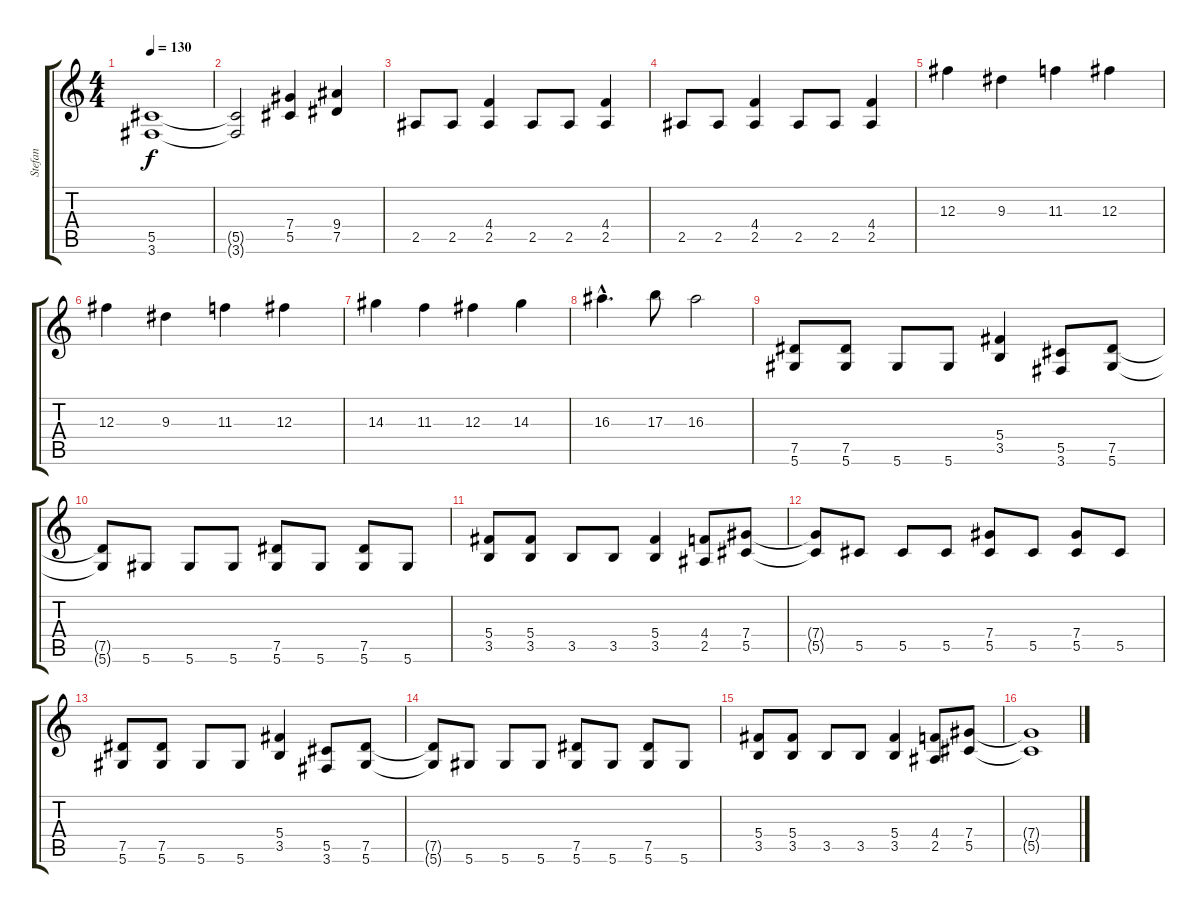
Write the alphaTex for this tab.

\track ("Stefan" "Stefan") {instrument distortionguitar}
\staff {score tabs}
\tuning (Eb4 Bb3 Gb3 Db3 Ab2 Eb2) {hide}
\ts (4 4)
\tempo 130
\clef g2
\ks c
(5.5 3.6).1{dy f} |
(5.5{t} 3.6{t}).2 (7.4 5.5).4 (9.4 7.5).4 |
2.5.8 2.5.8 (4.4 2.5).4 2.5.8 2.5.8 (4.4 2.5).4 |
2.5.8 2.5.8 (4.4 2.5).4 2.5.8 2.5.8 (4.4 2.5).4 |
12.3.4 9.3.4 11.3.4 12.3.4 |
12.3.4 9.3.4 11.3.4 12.3.4 |
14.3.4 11.3.4 12.3.4 14.3.4 |
16.3{hac}.4{d} 17.3.8 16.3.2 |
(7.5 5.6).8 (7.5 5.6).8 5.6.8 5.6.8 (5.4 3.5).4 (5.5 3.6).8 (7.5 5.6).8 |
(7.5{t} 5.6{t}).8 5.6.8 5.6.8 5.6.8 (7.5 5.6).8 5.6.8 (7.5 5.6).8 5.6.8 |
(5.4 3.5).8 (5.4 3.5).8 3.5.8 3.5.8 (5.4 3.5).4 (4.4 2.5).8 (7.4 5.5).8 |
(7.4{t} 5.5{t}).8 5.5.8 5.5.8 5.5.8 (7.4 5.5).8 5.5.8 (7.4 5.5).8 5.5.8 |
(7.5 5.6).8 (7.5 5.6).8 5.6.8 5.6.8 (5.4 3.5).4 (5.5 3.6).8 (7.5 5.6).8 |
(7.5{t} 5.6{t}).8 5.6.8 5.6.8 5.6.8 (7.5 5.6).8 5.6.8 (7.5 5.6).8 5.6.8 |
(5.4 3.5).8 (5.4 3.5).8 3.5.8 3.5.8 (5.4 3.5).4 (4.4 2.5).8 (7.4 5.5).8 |
(7.4{t} 5.5{t}).1
